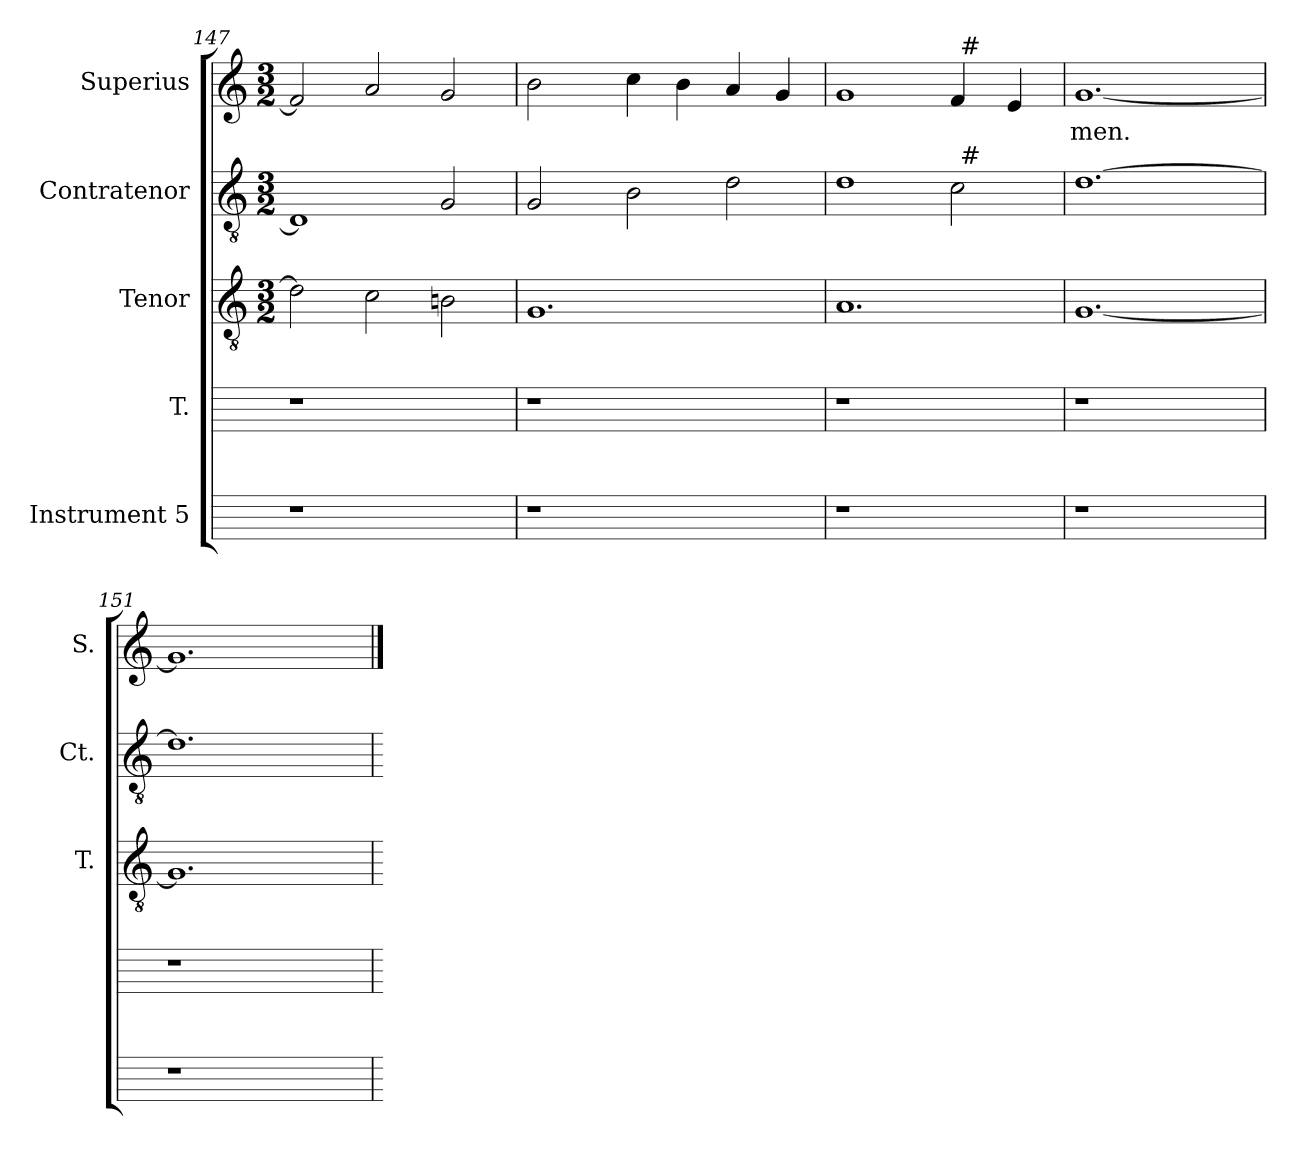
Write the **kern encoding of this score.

**kern	**kern	**kern	**kern	**kern	**text
*part5	*part4	*part3	*part2	*part1	*part1
*staff5	*staff4	*staff3	*staff2	*staff1	*staff1
*I"Instrument 5	*I"T.	*I"Tenor	*I"Contratenor	*I"Superius	*
*	*	*I'T.	*I'Ct.	*I'S.	*
*	*	*clefGv2	*clefGv2	*clefG2	*
*	*	*M3/2	*M3/2	*M3/2	*
=147	=147	=147	=147	=147	=147
1r	1r	2d\]	1D]	2f/]	.
.	.	2c\	.	2a/	.
2ryy	2ryy	2Bn\	2G/	2g/	.
!!LO:LB:g=z
=148	=148	=148	=148	=148	=148
*	*	*	*	*^	*
1r	1r	1.G	2G/	2b\	4ryy	.
.	.	.	.	.	1ryy	.
.	.	.	2B\	4cc\	.	.
.	.	.	.	4b\	.	.
2ryy	2ryy	.	2d\	4a/	.	.
.	.	.	.	4g/	4ryy	.
=149	=149	=149	=149	=149	=149	=149
*	*	*	*^	*	*	*
1r	1r	1.A	1d	1ryy	1g	1ryy	.
2ryy	2ryy	.	2c\	64ryy	4f/	64ryy	.
!	!	!	!	!	!	!LO:TX:a:t=#	!
!	!	!	!	!LO:TX:a:t=#	!	!	!
.	.	.	.	4ryy	.	4ryy	.
.	.	.	.	.	4e/	.	.
.	.	.	.	8...ryy	.	8...ryy	.
=150	=150	=150	=150	=150	=150	=150	=150
!	!	!	!	!	!	!	!LO:LY:b
*	*	*	*v	*v	*	*	*
*	*	*	*	*v	*v	*
1r	1r	[<1.G	[>1.d	[<1.g	-men.
2ryy	2ryy	.	.	.	.
=151	=151	=151	=151	=151	=151
1r	1r	1.G]	1.d]	1.g]	.
2ryy	2ryy	.	.	.	.
=	=	=	=	==	==
*-	*-	*-	*-	*-	*-
